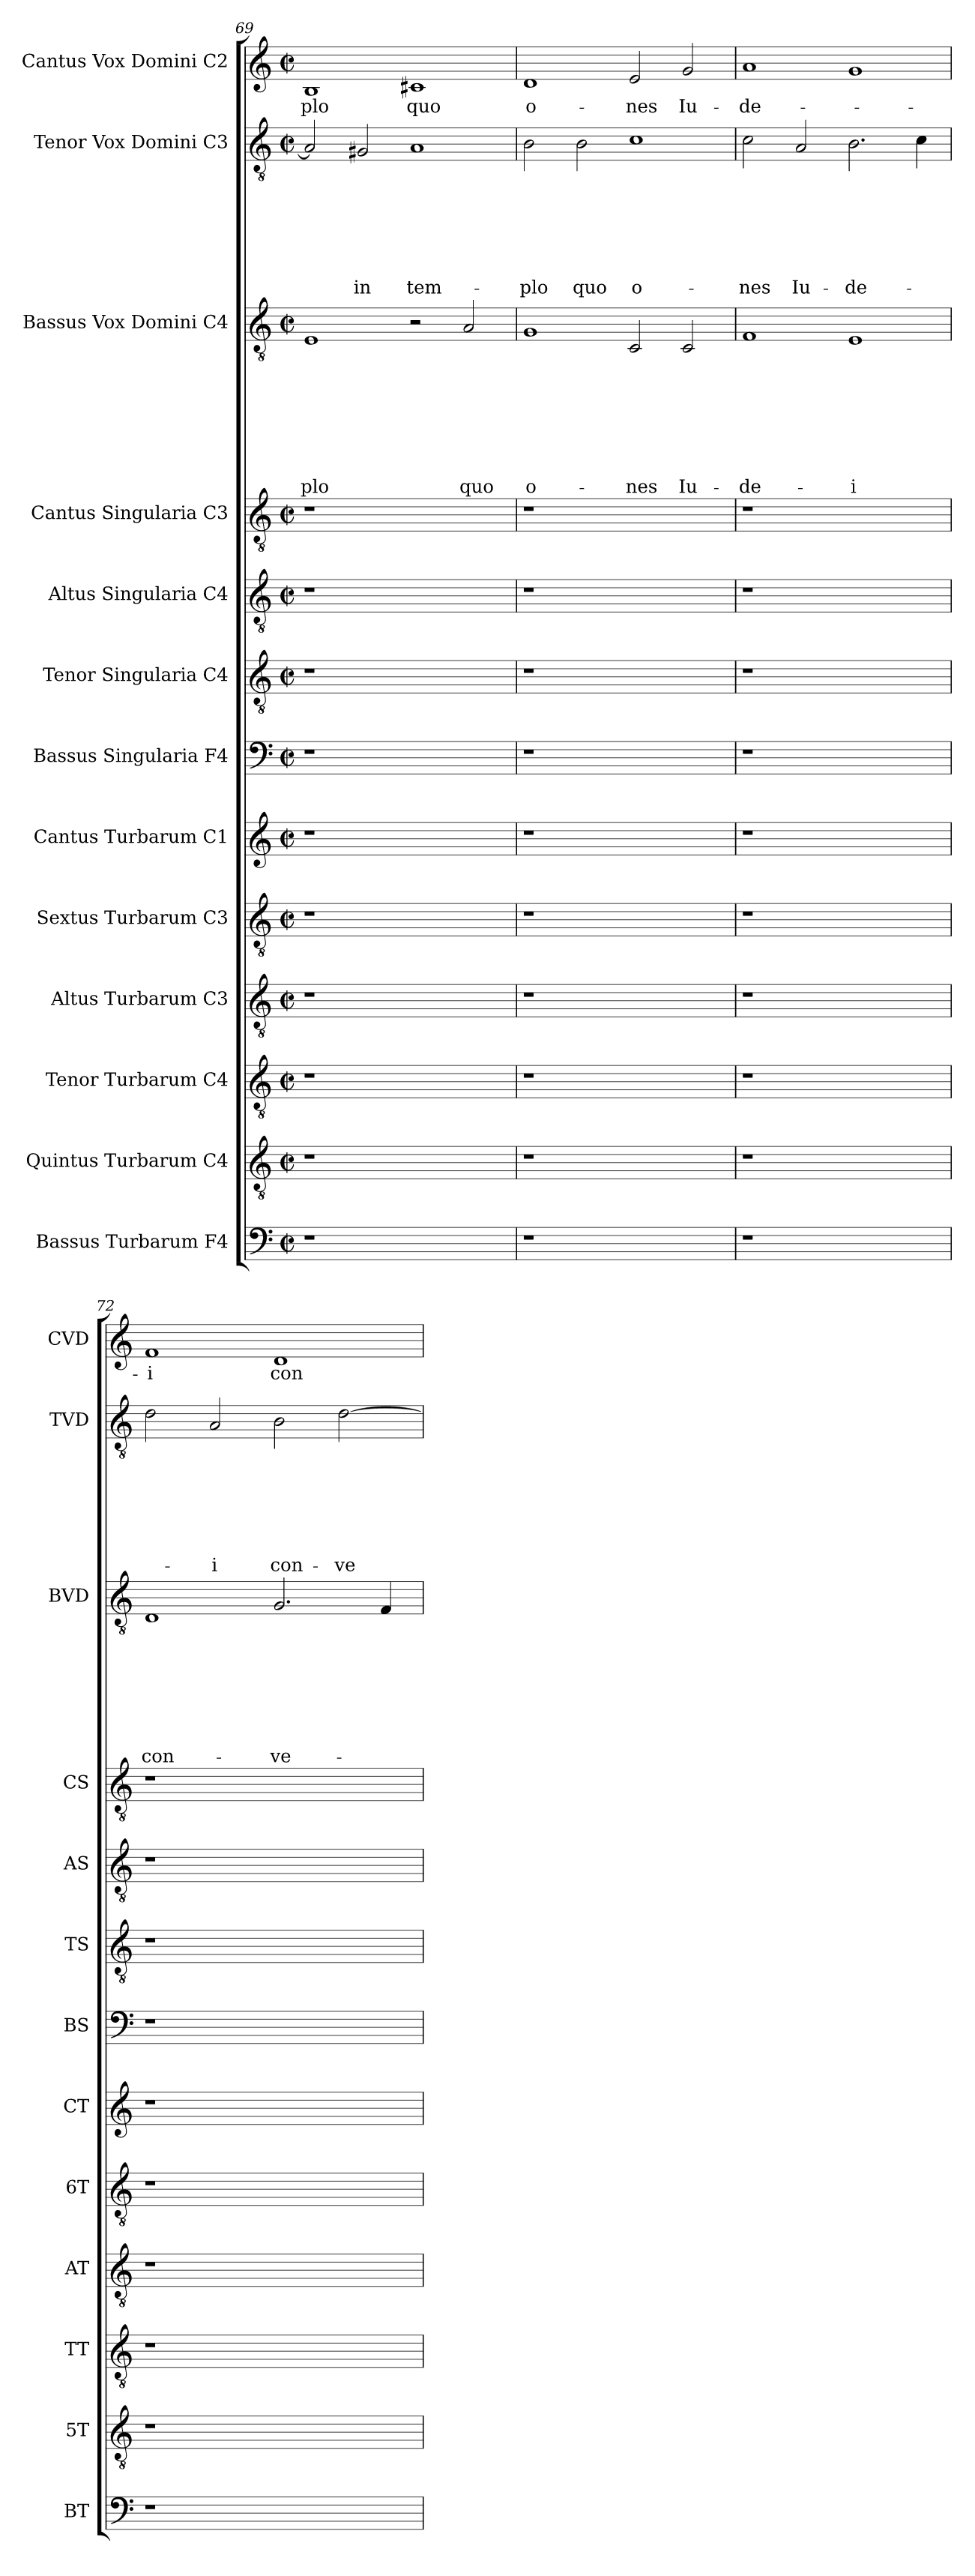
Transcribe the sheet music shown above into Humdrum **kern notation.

**kern	**kern	**kern	**kern	**kern	**kern	**kern	**kern	**kern	**kern	**kern	**text	**text	**text	**text	**text	**text	**text	**text	**kern	**text	**text	**text	**text	**text	**text	**text	**kern	**text
*part13	*part12	*part11	*part10	*part9	*part8	*part7	*part6	*part5	*part4	*part3	*part3	*part3	*part3	*part3	*part3	*part3	*part3	*part3	*part2	*part2	*part2	*part2	*part2	*part2	*part2	*part2	*part1	*part1
*staff13	*staff12	*staff11	*staff10	*staff9	*staff8	*staff7	*staff6	*staff5	*staff4	*staff3	*staff3	*staff3	*staff3	*staff3	*staff3	*staff3	*staff3	*staff3	*staff2	*staff2	*staff2	*staff2	*staff2	*staff2	*staff2	*staff2	*staff1	*staff1
*I"Bassus Turbarum F4	*I"Quintus  Turbarum C4	*I"Tenor Turbarum C4	*I"Altus Turbarum C3	*I"Sextus Turbarum C3	*I"Cantus  Turbarum C1	*I"Bassus Singularia F4	*I"Tenor  Singularia C4	*I"Altus Singularia C4	*I"Cantus  Singularia C3	*I"Bassus Vox Domini C4	*	*	*	*	*	*	*	*	*I"Tenor Vox Domini C3	*	*	*	*	*	*	*	*I"Cantus  Vox Domini C2	*
*I'BT	*I'5T	*I'TT	*I'AT	*I'6T	*I'CT	*I'BS	*I'TS	*I'AS	*I'CS	*I'BVD	*	*	*	*	*	*	*	*	*I'TVD	*	*	*	*	*	*	*	*I'CVD	*
*clefF4	*clefGv2	*clefGv2	*clefGv2	*clefGv2	*clefG2	*clefF4	*clefGv2	*clefGv2	*clefGv2	*clefGv2	*	*	*	*	*	*	*	*	*clefGv2	*	*	*	*	*	*	*	*clefG2	*
*k[]	*k[]	*k[]	*k[]	*k[]	*k[]	*k[]	*k[]	*k[]	*k[]	*k[]	*	*	*	*	*	*	*	*	*k[]	*	*	*	*	*	*	*	*k[]	*
*C:	*C:	*C:	*C:	*C:	*C:	*C:	*C:	*C:	*C:	*C:	*	*	*	*	*	*	*	*	*C:	*	*	*	*	*	*	*	*C:	*
*M2/2	*M2/2	*M2/2	*M2/2	*M2/2	*M2/2	*M2/2	*M2/2	*M2/2	*M2/2	*M2/2	*	*	*	*	*	*	*	*	*M2/2	*	*	*	*	*	*	*	*M2/2	*
*met(c|)	*met(c|)	*met(c|)	*met(c|)	*met(c|)	*met(c|)	*met(c|)	*met(c|)	*met(c|)	*met(c|)	*met(c|)	*	*	*	*	*	*	*	*	*met(c|)	*	*	*	*	*	*	*	*met(c|)	*
=69	=69	=69	=69	=69	=69	=69	=69	=69	=69	=69	=69	=69	=69	=69	=69	=69	=69	=69	=69	=69	=69	=69	=69	=69	=69	=69	=69	=69
1r	1r	1r	1r	1r	1r	1r	1r	1r	1r	1E	.	.	.	.	.	.	.	-plo	2A/]	.	.	.	.	.	.	.	1B	-plo
.	.	.	.	.	.	.	.	.	.	.	.	.	.	.	.	.	.	.	2G#X/	.	.	.	.	.	.	in	.	.
1ryy	1ryy	1ryy	1ryy	1ryy	1ryy	1ryy	1ryy	1ryy	1ryy	2r	.	.	.	.	.	.	.	.	1A	.	.	.	.	.	.	tem-	1c#X	quo
.	.	.	.	.	.	.	.	.	.	2A/	.	.	.	.	.	.	.	quo	.	.	.	.	.	.	.	.	.	.
=70	=70	=70	=70	=70	=70	=70	=70	=70	=70	=70	=70	=70	=70	=70	=70	=70	=70	=70	=70	=70	=70	=70	=70	=70	=70	=70	=70	=70
1r	1r	1r	1r	1r	1r	1r	1r	1r	1r	1G	.	.	.	.	.	.	.	o-	2B\	.	.	.	.	.	.	-plo	1d	o-
.	.	.	.	.	.	.	.	.	.	.	.	.	.	.	.	.	.	.	2B\	.	.	.	.	.	.	quo	.	.
1ryy	1ryy	1ryy	1ryy	1ryy	1ryy	1ryy	1ryy	1ryy	1ryy	2C/	.	.	.	.	.	.	.	-nes	1c	.	.	.	.	.	.	o-	2e/	-nes
.	.	.	.	.	.	.	.	.	.	2C/	.	.	.	.	.	.	.	Iu-	.	.	.	.	.	.	.	.	2g/	Iu-
=71	=71	=71	=71	=71	=71	=71	=71	=71	=71	=71	=71	=71	=71	=71	=71	=71	=71	=71	=71	=71	=71	=71	=71	=71	=71	=71	=71	=71
1r	1r	1r	1r	1r	1r	1r	1r	1r	1r	1F	.	.	.	.	.	.	.	-de-	2c\	.	.	.	.	.	.	-nes	1a	-de-
.	.	.	.	.	.	.	.	.	.	.	.	.	.	.	.	.	.	.	2A/	.	.	.	.	.	.	Iu-	.	.
1ryy	1ryy	1ryy	1ryy	1ryy	1ryy	1ryy	1ryy	1ryy	1ryy	1E	.	.	.	.	.	.	.	-i	2.B\	.	.	.	.	.	.	-de-	1g	.
.	.	.	.	.	.	.	.	.	.	.	.	.	.	.	.	.	.	.	4c\	.	.	.	.	.	.	.	.	.
=72	=72	=72	=72	=72	=72	=72	=72	=72	=72	=72	=72	=72	=72	=72	=72	=72	=72	=72	=72	=72	=72	=72	=72	=72	=72	=72	=72	=72
1r	1r	1r	1r	1r	1r	1r	1r	1r	1r	1D	.	.	.	.	.	.	.	con-	2d\	.	.	.	.	.	.	.	1f	-i
.	.	.	.	.	.	.	.	.	.	.	.	.	.	.	.	.	.	.	2A/	.	.	.	.	.	.	-i	.	.
1ryy	1ryy	1ryy	1ryy	1ryy	1ryy	1ryy	1ryy	1ryy	1ryy	2.G/	.	.	.	.	.	.	.	-ve-	2B\	.	.	.	.	.	.	con-	1d	con-
.	.	.	.	.	.	.	.	.	.	.	.	.	.	.	.	.	.	.	[2d\	.	.	.	.	.	.	-ve-	.	.
.	.	.	.	.	.	.	.	.	.	4F/	.	.	.	.	.	.	.	.	.	.	.	.	.	.	.	.	.	.
=	=	=	=	=	=	=	=	=	=	=	=	=	=	=	=	=	=	=	=	=	=	=	=	=	=	=	=	=
*-	*-	*-	*-	*-	*-	*-	*-	*-	*-	*-	*-	*-	*-	*-	*-	*-	*-	*-	*-	*-	*-	*-	*-	*-	*-	*-	*-	*-
